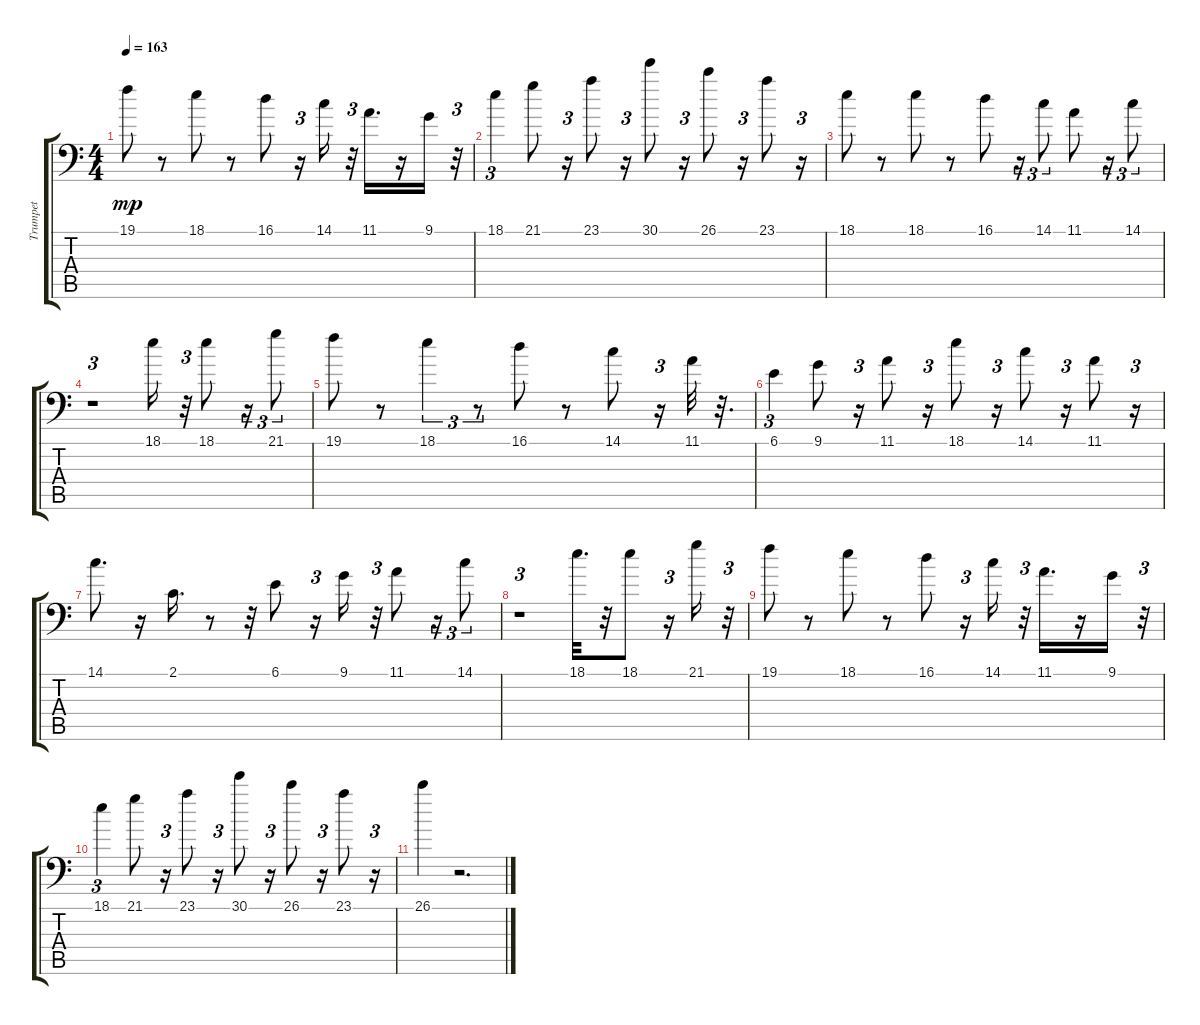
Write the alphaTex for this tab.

\track ("Trumpet" "Trumpet") {instrument trumpet}
\staff {score tabs}
\tuning (Bb3 D3 Gb2 Bb1 D1 Gb0 Bb-1) {hide}
\ts (4 4)
\tempo 163
\clef f4
\ks c
19.1.8{dy mp} r.8 18.1.8 r.8 16.1.8 r.16{tu (3 2)} 14.1.16 r.32{tu (3 2)} 11.1.16{d} r.16 9.1.16 r.32{tu (3 2)} |
18.1.4{tu (3 2)} 21.1.8 r.16{tu (3 2)} 23.1.8 r.16{tu (3 2)} 30.1.8 r.16{tu (3 2)} 26.1.8 r.16{tu (3 2)} 23.1.8 r.16{tu (3 2)} |
18.1.8 r.8 18.1.8 r.8 16.1.8 r.16{tu (3 2)} 14.1.8{tu (3 2)} 11.1.8 r.16{tu (3 2)} 14.1.8{tu (3 2)} |
r.1{tu (3 2)} 18.1.16 r.32{tu (3 2)} 18.1.8 r.16{tu (3 2)} 21.1.8{tu (3 2)} |
19.1.8 r.8 18.1.4{tu (3 2)} r.8{tu (3 2)} 16.1.8 r.8 14.1.8 r.16{tu (3 2)} 11.1.32 r.32{d} |
6.1.4{tu (3 2)} 9.1.8 r.16{tu (3 2)} 11.1.8 r.16{tu (3 2)} 18.1.8 r.16{tu (3 2)} 14.1.8 r.16{tu (3 2)} 11.1.8 r.16{tu (3 2)} |
14.1.8{d} r.16 2.1.16{d} r.8 r.32 6.1.8 r.16{tu (3 2)} 9.1.16 r.32{tu (3 2)} 11.1.8 r.16{tu (3 2)} 14.1.8{tu (3 2)} |
r.1{tu (3 2)} 18.1.32{d} r.32 18.1.8 r.16{tu (3 2)} 21.1.16 r.32{tu (3 2)} |
19.1.8 r.8 18.1.8 r.8 16.1.8 r.16{tu (3 2)} 14.1.16 r.32{tu (3 2)} 11.1.16{d} r.16 9.1.16 r.32{tu (3 2)} |
18.1.4{tu (3 2)} 21.1.8 r.16{tu (3 2)} 23.1.8 r.16{tu (3 2)} 30.1.8 r.16{tu (3 2)} 26.1.8 r.16{tu (3 2)} 23.1.8 r.16{tu (3 2)} |
26.1.4 r.2{d}
